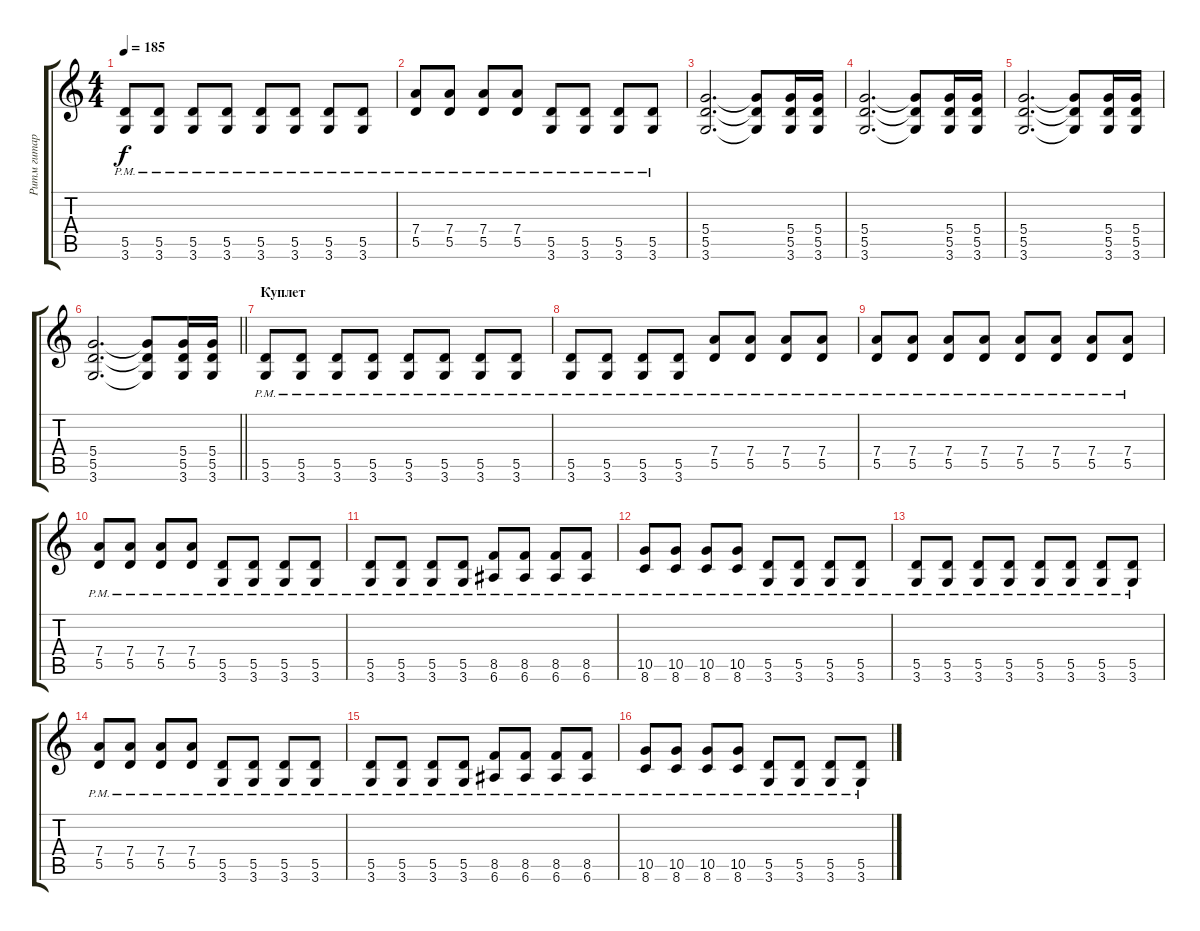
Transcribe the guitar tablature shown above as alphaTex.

\track ("Ритм гитара " "Ритм гитар") {instrument distortionguitar}
\staff {score tabs}
\tuning (E4 B3 G3 D3 A2 E2) {hide}
\ts (4 4)
\tempo 185
\clef g2
\ks c
(5.5{pm} 3.6{pm}).8{dy f} (5.5{pm} 3.6{pm}).8 (5.5{pm} 3.6{pm}).8 (5.5{pm} 3.6{pm}).8 (5.5{pm} 3.6{pm}).8 (5.5{pm} 3.6{pm}).8 (5.5{pm} 3.6{pm}).8 (5.5{pm} 3.6{pm}).8 |
(7.4{pm} 5.5{pm}).8 (7.4{pm} 5.5{pm}).8 (7.4{pm} 5.5{pm}).8 (7.4{pm} 5.5{pm}).8 (5.5{pm} 3.6{pm}).8 (5.5{pm} 3.6{pm}).8 (5.5{pm} 3.6{pm}).8 (5.5{pm} 3.6{pm}).8 |
(5.4 5.5 3.6).2{d} (5.4{t} 5.5{t} 3.6{t}).8 (5.4 5.5 3.6).16 (5.4 5.5 3.6).16 |
(5.4 5.5 3.6).2{d} (5.4{t} 5.5{t} 3.6{t}).8 (5.4 5.5 3.6).16 (5.4 5.5 3.6).16 |
(5.4 5.5 3.6).2{d} (5.4{t} 5.5{t} 3.6{t}).8 (5.4 5.5 3.6).16 (5.4 5.5 3.6).16 |
\barLineRight lightlight
(5.4 5.5 3.6).2{d} (5.4{t} 5.5{t} 3.6{t}).8 (5.4 5.5 3.6).16 (5.4 5.5 3.6).16 |
\section ("" "Куплет")
(5.5{pm} 3.6{pm}).8 (5.5{pm} 3.6{pm}).8 (5.5{pm} 3.6{pm}).8 (5.5{pm} 3.6{pm}).8 (5.5{pm} 3.6{pm}).8 (5.5{pm} 3.6{pm}).8 (5.5{pm} 3.6{pm}).8 (5.5{pm} 3.6{pm}).8 |
(5.5{pm} 3.6{pm}).8 (5.5{pm} 3.6{pm}).8 (5.5{pm} 3.6{pm}).8 (5.5{pm} 3.6{pm}).8 (7.4{pm} 5.5{pm}).8 (7.4{pm} 5.5{pm}).8 (7.4{pm} 5.5{pm}).8 (7.4{pm} 5.5{pm}).8 |
(7.4{pm} 5.5{pm}).8 (7.4{pm} 5.5{pm}).8 (7.4{pm} 5.5{pm}).8 (7.4{pm} 5.5{pm}).8 (7.4{pm} 5.5{pm}).8 (7.4{pm} 5.5{pm}).8 (7.4{pm} 5.5{pm}).8 (7.4{pm} 5.5{pm}).8 |
(7.4{pm} 5.5{pm}).8 (7.4{pm} 5.5{pm}).8 (7.4{pm} 5.5{pm}).8 (7.4{pm} 5.5{pm}).8 (5.5{pm} 3.6{pm}).8 (5.5{pm} 3.6{pm}).8 (5.5{pm} 3.6{pm}).8 (5.5{pm} 3.6{pm}).8 |
(5.5{pm} 3.6{pm}).8 (5.5{pm} 3.6{pm}).8 (5.5{pm} 3.6{pm}).8 (5.5{pm} 3.6{pm}).8 (8.5{pm} 6.6{pm}).8 (8.5{pm} 6.6{pm}).8 (8.5{pm} 6.6{pm}).8 (8.5{pm} 6.6{pm}).8 |
(10.5{pm} 8.6{pm}).8 (10.5{pm} 8.6{pm}).8 (10.5{pm} 8.6{pm}).8 (10.5{pm} 8.6{pm}).8 (5.5{pm} 3.6{pm}).8 (5.5{pm} 3.6{pm}).8 (5.5{pm} 3.6{pm}).8 (5.5{pm} 3.6{pm}).8 |
(5.5{pm} 3.6{pm}).8 (5.5{pm} 3.6{pm}).8 (5.5{pm} 3.6{pm}).8 (5.5{pm} 3.6{pm}).8 (5.5{pm} 3.6{pm}).8 (5.5{pm} 3.6{pm}).8 (5.5{pm} 3.6{pm}).8 (5.5{pm} 3.6{pm}).8 |
(7.4{pm} 5.5{pm}).8 (7.4{pm} 5.5{pm}).8 (7.4{pm} 5.5{pm}).8 (7.4{pm} 5.5{pm}).8 (5.5{pm} 3.6{pm}).8 (5.5{pm} 3.6{pm}).8 (5.5{pm} 3.6{pm}).8 (5.5{pm} 3.6{pm}).8 |
(5.5{pm} 3.6{pm}).8 (5.5{pm} 3.6{pm}).8 (5.5{pm} 3.6{pm}).8 (5.5{pm} 3.6{pm}).8 (8.5{pm} 6.6{pm}).8 (8.5{pm} 6.6{pm}).8 (8.5{pm} 6.6{pm}).8 (8.5{pm} 6.6{pm}).8 |
(10.5{pm} 8.6{pm}).8 (10.5{pm} 8.6{pm}).8 (10.5{pm} 8.6{pm}).8 (10.5{pm} 8.6{pm}).8 (5.5{pm} 3.6{pm}).8 (5.5{pm} 3.6{pm}).8 (5.5{pm} 3.6{pm}).8 (5.5{pm} 3.6{pm}).8
